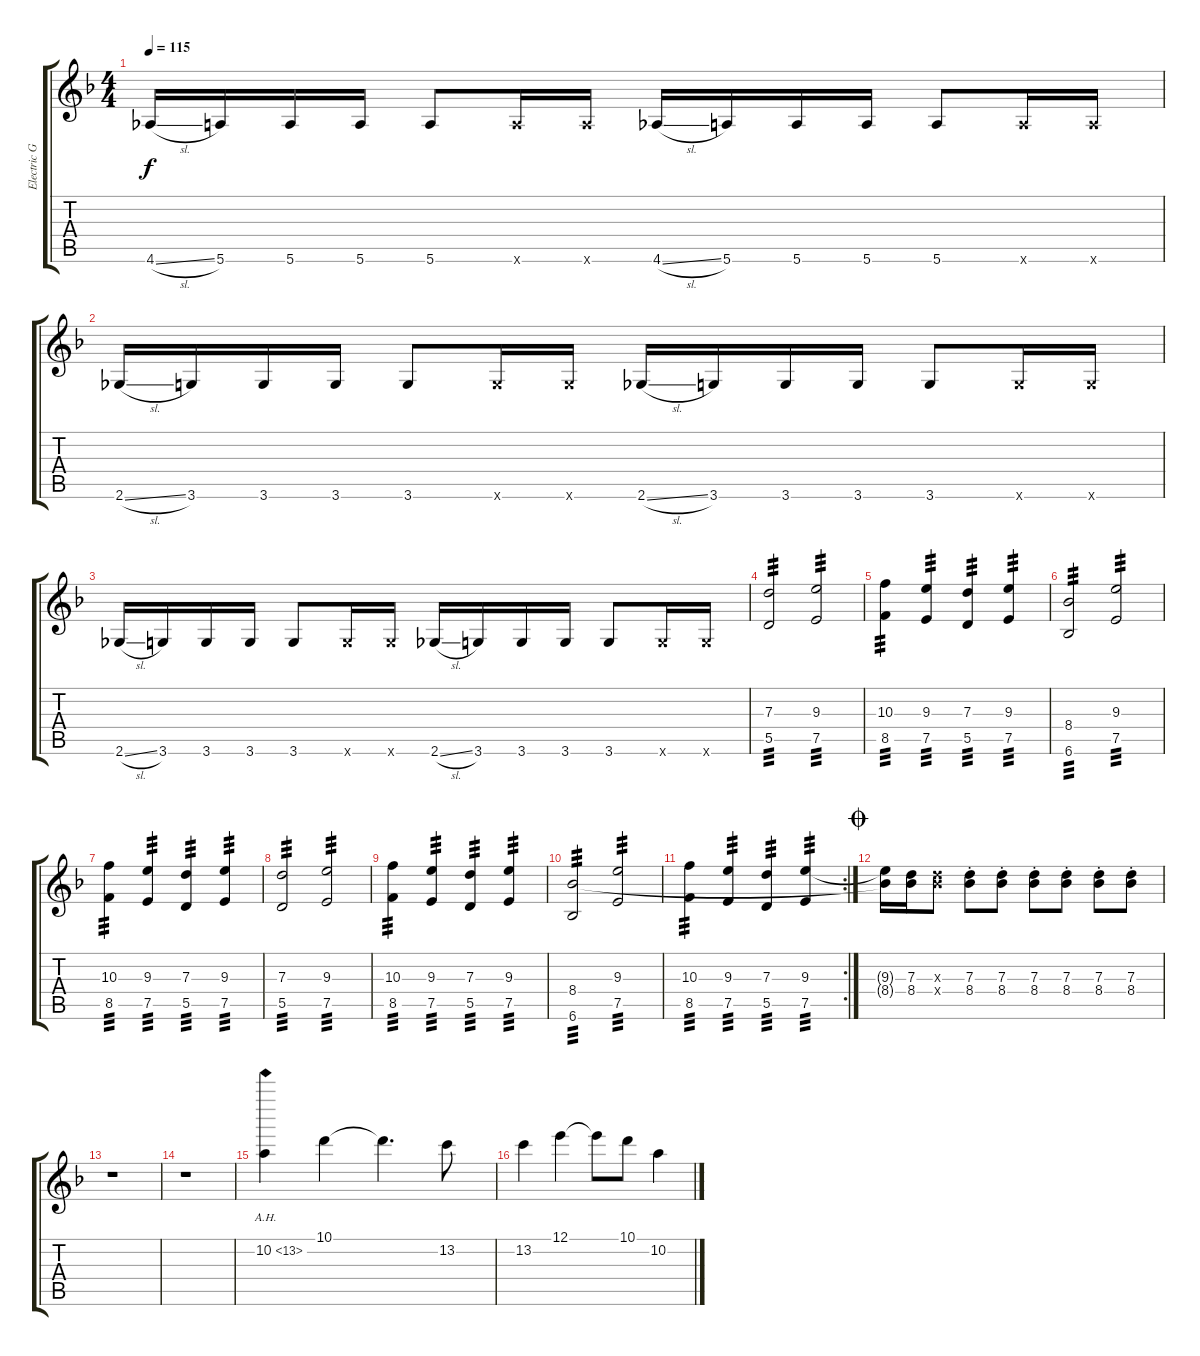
\track ("Electric Guitar 2" "Electric G") {instrument overdrivenguitar}
\staff {score tabs}
\tuning (E4 B3 G3 D3 A2 E2) {hide}
\ts (4 4)
\tempo 115
\clef g2
\ks dminor
4.6{sl}.16{dy f} 5.6.16 5.6.16 5.6.16 5.6.8 5.6{x}.16 5.6{x}.16 4.6{sl}.16 5.6.16 5.6.16 5.6.16 5.6.8 5.6{x}.16 5.6{x}.16 |
2.6{sl}.16 3.6.16 3.6.16 3.6.16 3.6.8 3.6{x}.16 3.6{x}.16 2.6{sl}.16 3.6.16 3.6.16 3.6.16 3.6.8 3.6{x}.16 3.6{x}.16 |
2.6{sl}.16 3.6.16 3.6.16 3.6.16 3.6.8 3.6{x}.16 3.6{x}.16 2.6{sl}.16 3.6.16 3.6.16 3.6.16 3.6.8 3.6{x}.16 3.6{x}.16 |
(7.3 5.5).2{tp 3} (9.3 7.5).2{tp 3} |
(10.3 8.5).4{tp 3} (9.3 7.5).4{tp 3} (7.3 5.5).4{tp 3} (9.3 7.5).4{tp 3} |
(8.4 6.6).2{tp 3} (9.3 7.5).2{tp 3} |
(10.3 8.5).4{tp 3} (9.3 7.5).4{tp 3} (7.3 5.5).4{tp 3} (9.3 7.5).4{tp 3} |
(7.3 5.5).2{tp 3} (9.3 7.5).2{tp 3} |
(10.3 8.5).4{tp 3} (9.3 7.5).4{tp 3} (7.3 5.5).4{tp 3} (9.3 7.5).4{tp 3} |
(8.4 6.6).2{tp 3} (9.3 7.5).2{tp 3} |
\rc 2
(10.3 8.5).4{tp 3} (9.3 7.5).4{tp 3} (7.3 5.5).4{tp 3} (9.3 7.5).4{tp 3} |
\jump coda
(9.3{t} 8.4{t}).16 (7.3 8.4).16 (7.3{x} 8.4{x}).8 (7.3{st} 8.4{st}).8 (7.3{st} 8.4{st}).8 (7.3{st} 8.4{st}).8 (7.3{st} 8.4{st}).8 (7.3{st} 8.4{st}).8 (7.3{st} 8.4{st}).8 |
r.1 |
r.1 |
10.2{ah 3}.4 10.1.4 10.1{t}.4{d} 13.2.8 |
13.2.4 12.1.4 12.1{t}.8 10.1.8 10.2.4
